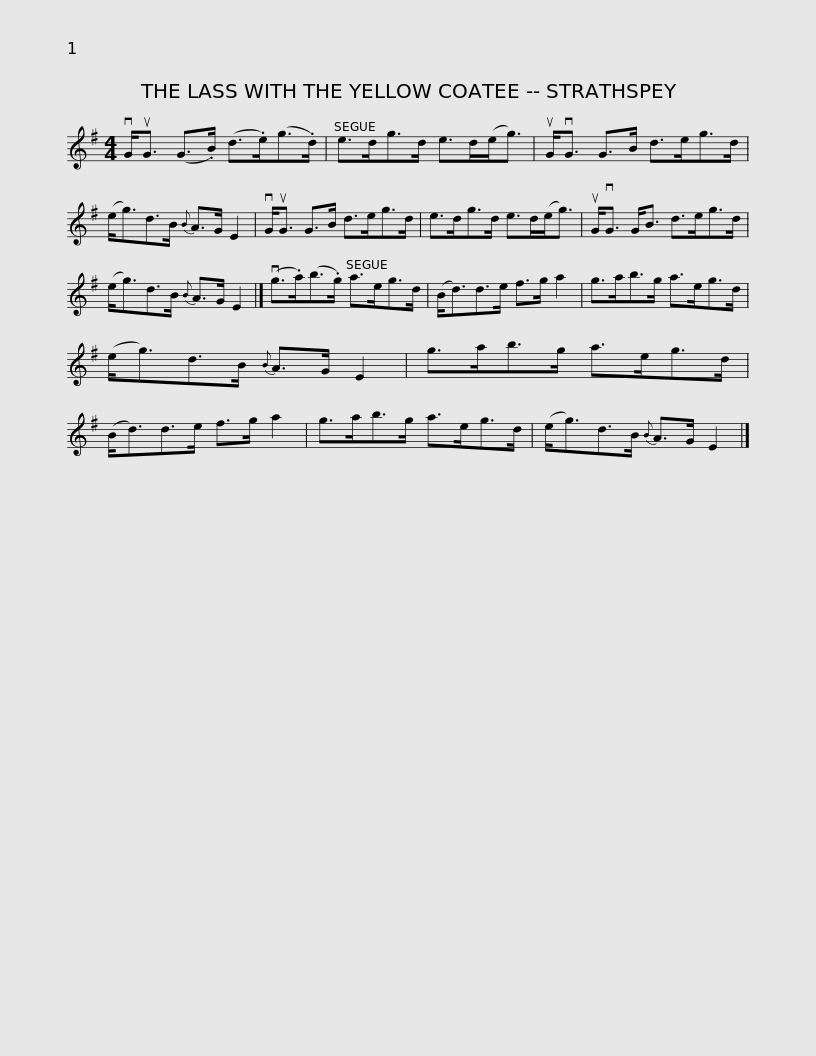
X:1
L:1/8
M:4/4
I:linebreak $
K:G
V:1 treble
V:1
 vG<uG (G>.B) (d>.e)(g>.d) | e>dg>d e>d(e<g) | uG<vG G>B d>eg>d | (e<g)d>B{B} A>G E2 |$ vG<uG G>B d>eg>d | %5
 e>dg>d e>d(e<g) | uG<vG G<B d>eg>d | (e<g)d>B{B} A>G E2 |]$ (vg>.a)(b>.g) a>eg>d | (B<d)d>e f>g a2 | %10
 g>ab>g a>eg>d | (e<g)d>B{B} A>G E2 |$ g>ab>g a>eg>d | (B<d)d>e f>g a2 | g>ab>g a>eg>d | %15
 (e<g)d>B{B} A>G E2 |] %16
